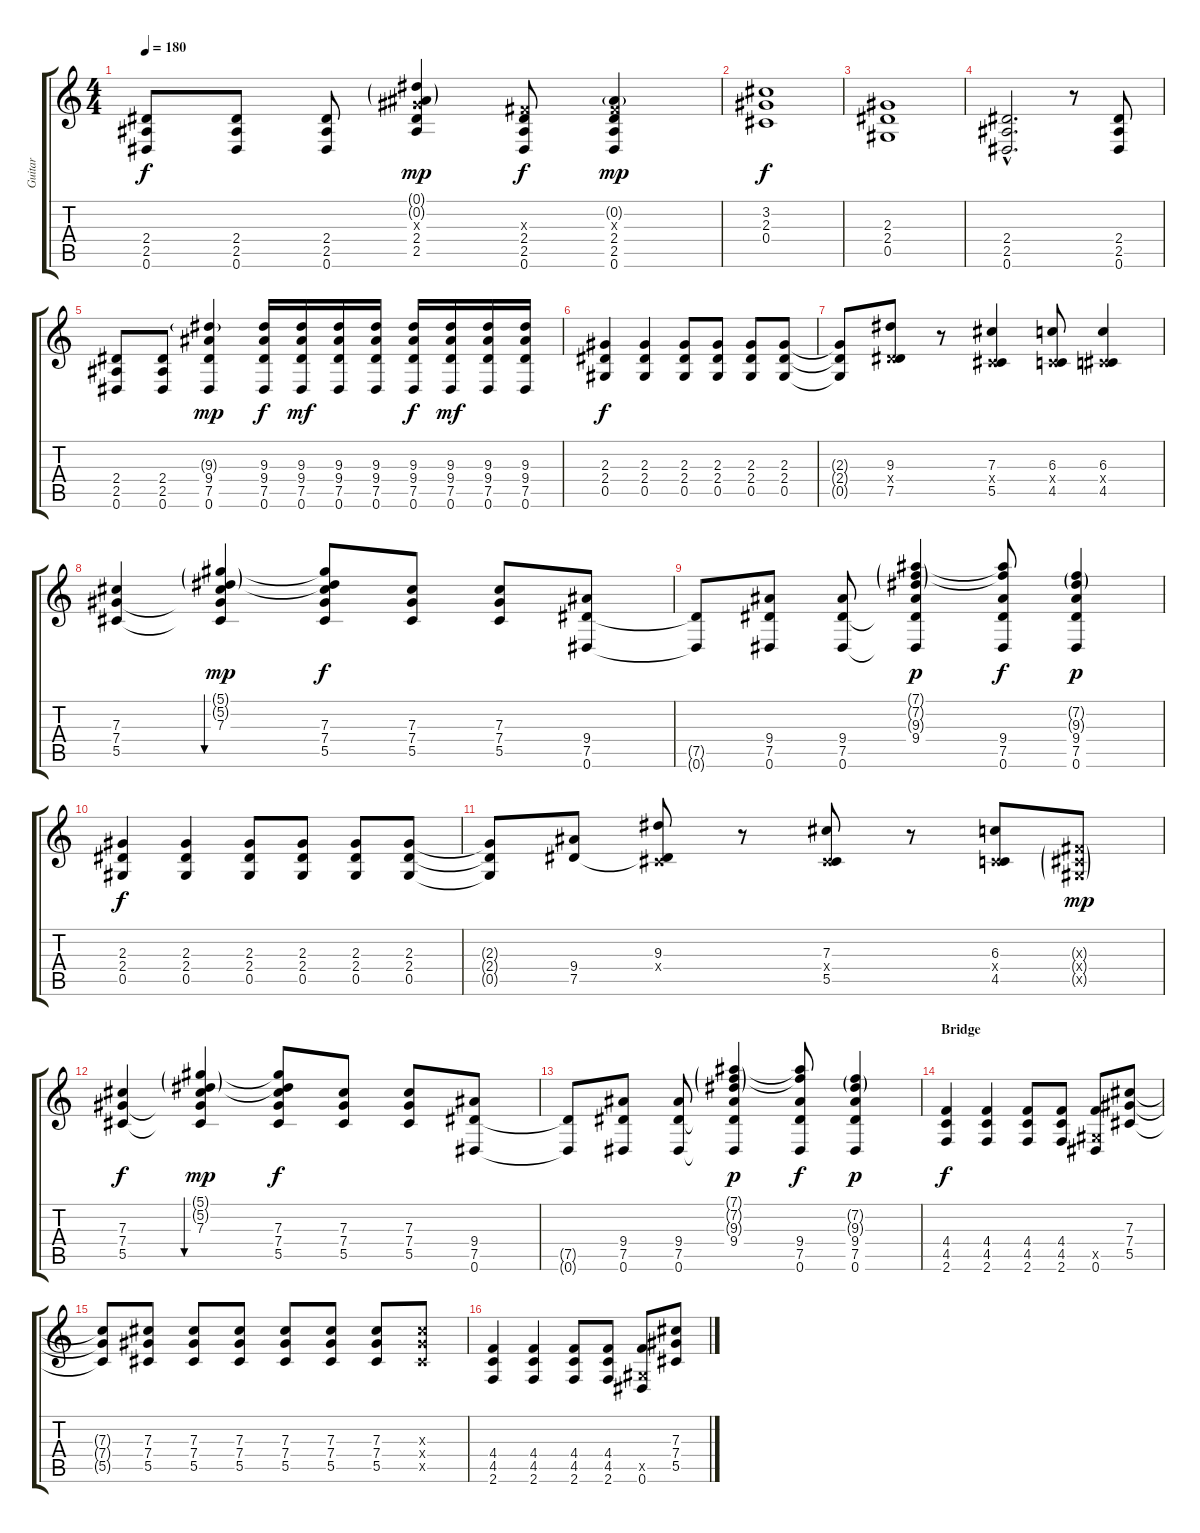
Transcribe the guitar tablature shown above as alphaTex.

\track ("Guitar" "Guitar") {instrument distortionguitar}
\staff {score tabs}
\tuning (Eb4 Bb3 Gb3 Db3 Ab2 Eb2) {hide}
\ts (4 4)
\tempo 180
\clef g2
\ks c
(2.4{t} 2.5{t} 0.6{t}).8{dy f} (2.4 2.5 0.6).8 (2.4 2.5 0.6).8 (0.1{g} 0.2{g} 2.3{x} 2.4 2.5).4{dy mp} (0.3{x} 2.4 2.5 0.6).8{dy f} (0.2{g} 0.3{x} 2.4 2.5 0.6).4{dy mp} |
(3.2 2.3 0.4).1{dy f} |
(2.3 2.4 0.5).1 |
(2.4{hac} 2.5{hac} 0.6{hac}).2{d} r.8 (2.4 2.5 0.6).8 |
(2.4 2.5 0.6).8 (2.4 2.5 0.6).8 (9.3{g} 9.4 7.5 0.6).4{dy mp} (9.3 9.4 7.5 0.6).16{dy f} (9.3 9.4 7.5 0.6).16{dy mf} (9.3 9.4 7.5 0.6).16 (9.3 9.4 7.5 0.6).16 (9.3 9.4 7.5 0.6).16{dy f} (9.3 9.4 7.5 0.6).16{dy mf} (9.3 9.4 7.5 0.6).16 (9.3 9.4 7.5 0.6).16 |
(2.3 2.4 0.5).4{dy f} (2.3 2.4 0.5).4 (2.3 2.4 0.5).8 (2.3 2.4 0.5).8 (2.3 2.4 0.5).8 (2.3 2.4 0.5).8 |
(2.3{t} 2.4{t} 0.5{t}).8 (9.3 2.4{x} 7.5).8 r.8 (7.3 0.4{x} 5.5).4 (6.3 0.4{x} 4.5).8 (6.3 0.4{x} 4.5).4 |
(7.3 7.4 5.5).4 (5.1{g} 5.2{g} 7.3 7.4{t} 5.5{t}).4{bu 30 dy mp} (5.1{t} 5.2{t} 7.3 7.4 5.5).8{dy f} (7.3 7.4 5.5).8 (7.3 7.4 5.5).8 (9.4 7.5 0.6).8 |
(7.5{t} 0.6{t}).8 (9.4 7.5 0.6).8 (9.4 7.5 0.6).8 (7.1{g} 7.2{g} 9.3{g} 9.4 7.5{t} 0.6{t}).4{dy p} (7.1{t} 7.2{t} 9.4 7.5 0.6).8{dy f} (7.2{g} 9.3{g} 9.4 7.5 0.6).4{dy p} |
(2.3 2.4 0.5).4{dy f} (2.3 2.4 0.5).4 (2.3 2.4 0.5).8 (2.3 2.4 0.5).8 (2.3 2.4 0.5).8 (2.3 2.4 0.5).8 |
(2.3{t} 2.4{t} 0.5{t}).8 (9.4 7.5).8 (9.3 0.4{x} 7.5{t}).8 r.8 (7.3 0.4{x} 5.5).8 r.8 (6.3 0.4{x} 4.5).8 (0.3{g x} 0.4{g x} 0.5{g x}).8{dy mp} |
(7.3 7.4 5.5).4{dy f} (5.1{g} 5.2{g} 7.3 7.4{t} 5.5{t}).4{bu 30 dy mp} (5.1{t} 5.2{t} 7.3 7.4 5.5).8{dy f} (7.3 7.4 5.5).8 (7.3 7.4 5.5).8 (9.4 7.5 0.6).8 |
(7.5{t} 0.6{t}).8 (9.4 7.5 0.6).8 (9.4 7.5 0.6).8 (7.1{g} 7.2{g} 9.3{g} 9.4 7.5{t} 0.6{t}).4{dy p} (7.1{t} 7.2{t} 9.4 7.5 0.6).8{dy f} (7.2{g} 9.3{g} 9.4 7.5 0.6).4{dy p} |
\section ("" "Bridge")
(4.4 4.5 2.6).4{dy f} (4.4 4.5 2.6).4 (4.4 4.5 2.6).8 (4.4 4.5 2.6).8 (4.4{t} 0.5{x} 0.6).8 (7.3 7.4 5.5).8 |
(7.3{t} 7.4{t} 5.5{t}).8 (7.3 7.4 5.5).8 (7.3 7.4 5.5).8 (7.3 7.4 5.5).8 (7.3 7.4 5.5).8 (7.3 7.4 5.5).8 (7.3 7.4 5.5).8 (7.3{x} 7.4{x} 5.5{x}).8 |
(4.4 4.5 2.6).4 (4.4 4.5 2.6).4 (4.4 4.5 2.6).8 (4.4 4.5 2.6).8 (4.4{t} 0.5{x} 0.6).8 (7.3 7.4 5.5).8
